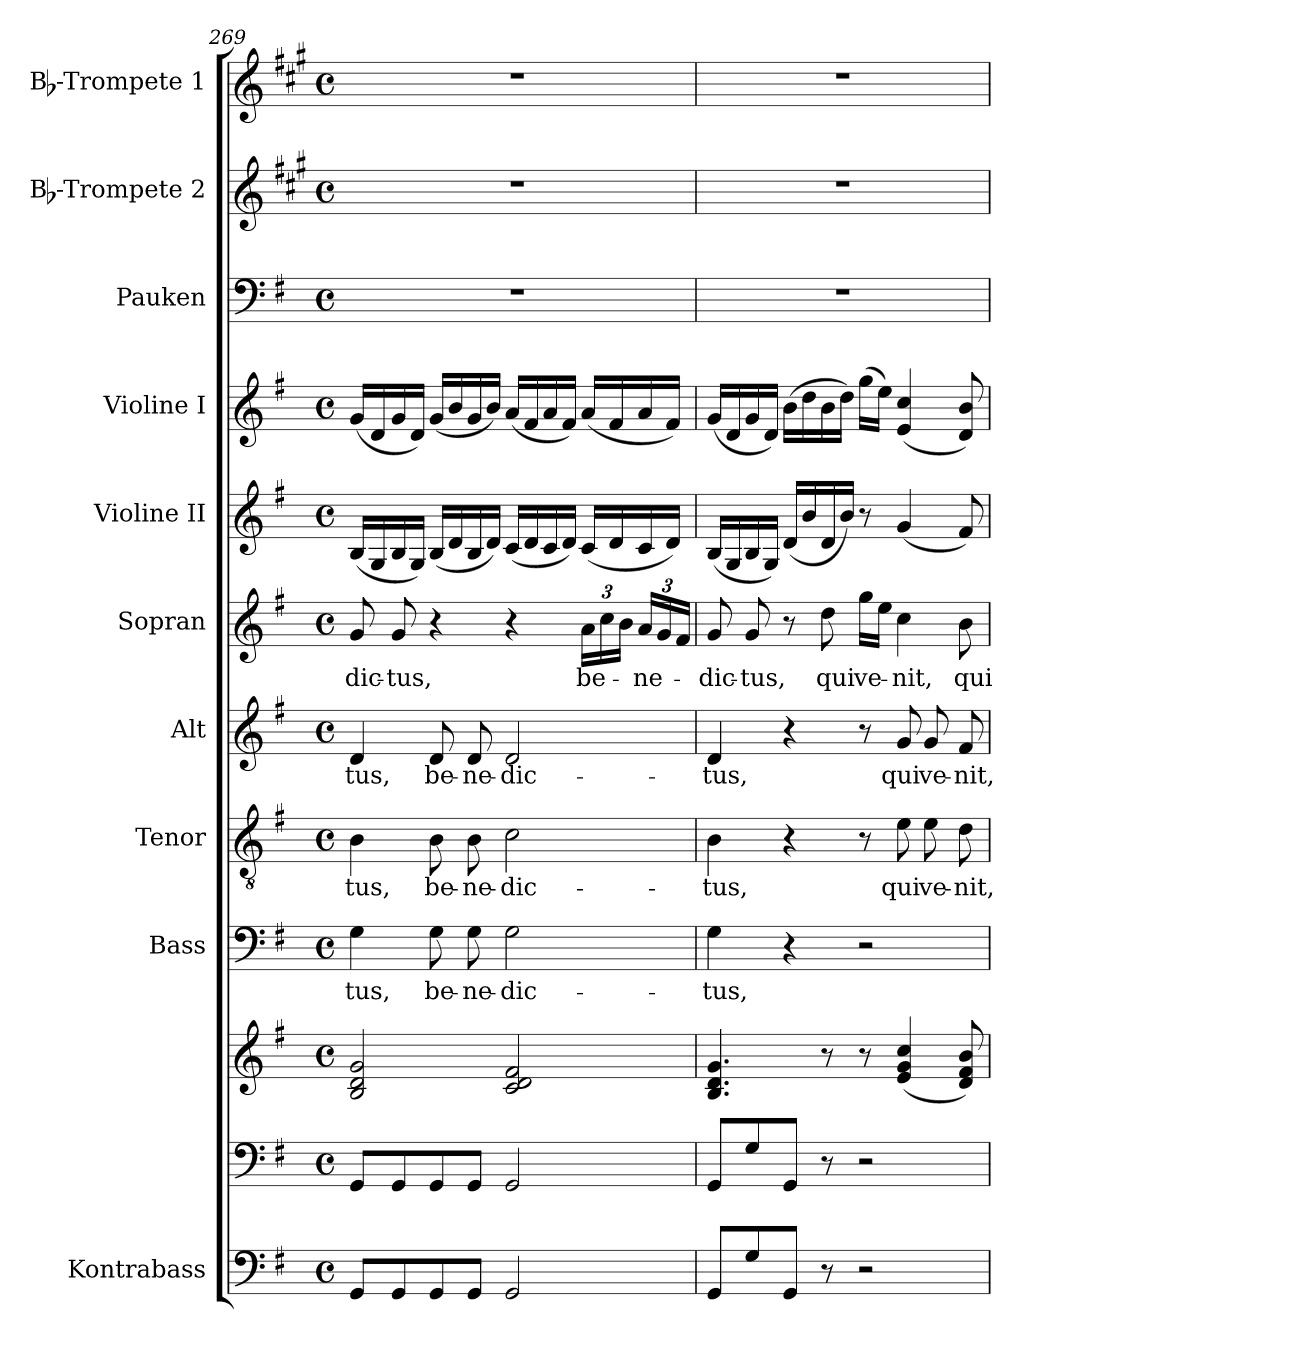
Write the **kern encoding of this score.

**kern	**kern	**kern	**kern	**text	**kern	**text	**kern	**text	**kern	**text	**kern	**kern	**kern	**kern	**kern
*part11	*part10	*part10	*part9	*part9	*part8	*part8	*part7	*part7	*part6	*part6	*part5	*part4	*part3	*part2	*part1
*staff12	*staff11	*staff10	*staff9	*staff9	*staff8	*staff8	*staff7	*staff7	*staff6	*staff6	*staff5	*staff4	*staff3	*staff2	*staff1
*I"Kontrabass	*	*	*I"Bass	*	*I"Tenor	*	*I"Alt	*	*I"Sopran	*	*I"Violine II	*I"Violine I	*I"Pauken	*I"Bb-Trompete 2	*I"Bb-Trompete 1
*I'Kb.	*	*	*I'B.	*	*I'T.	*	*I'A.	*	*I'S.	*	*I'Vl. II	*I'Vl. I	*I'Pk.	*I'Bb Trp. 2	*I'Bb Trp. 1
*clefF4	*clefF4	*clefG2	*clefF4	*	*clefGv2	*	*clefG2	*	*clefG2	*	*clefG2	*clefG2	*clefF4	*clefG2	*clefG2
*ITrd7c12	*	*	*	*	*	*	*	*	*	*	*	*	*	*ITrd1c2	*ITrd1c2
*k[f#]	*k[f#]	*k[f#]	*k[f#]	*	*k[f#]	*	*k[f#]	*	*k[f#]	*	*k[f#]	*k[f#]	*k[f#]	*k[f#]	*k[f#]
*G:	*G:	*G:	*G:	*	*G:	*	*G:	*	*G:	*	*G:	*G:	*G:	*G:	*G:
*M4/4	*M4/4	*M4/4	*M4/4	*	*M4/4	*	*M4/4	*	*M4/4	*	*M4/4	*M4/4	*M4/4	*M4/4	*M4/4
*met(c)	*met(c)	*met(c)	*met(c)	*	*met(c)	*	*met(c)	*	*met(c)	*	*met(c)	*met(c)	*met(c)	*met(c)	*met(c)
=269	=269	=269	=269	=269	=269	=269	=269	=269	=269	=269	=269	=269	=269	=269	=269
!	!	!	!	!LO:LY:b	!	!LO:LY:b	!	!LO:LY:b	!	!LO:LY:b	!	!	!	!	!
8GGG/L	8GG/L	2B/ 2d/ 2g/	4G\	-tus,	4B\	-tus,	4d/	-tus,	8g/	-dic-	(<16B/LL	(<16g/LL	1r	1r	1r
.	.	.	.	.	.	.	.	.	.	.	16G/	16d/	.	.	.
!	!	!	!	!	!	!	!	!	!	!LO:LY:b	!	!	!	!	!
8GGG/	8GG/	.	.	.	.	.	.	.	8g/	-tus,	16B/	16g/	.	.	.
.	.	.	.	.	.	.	.	.	.	.	16G/JJ)	16d/JJ)	.	.	.
!	!	!	!	!LO:LY:b	!	!LO:LY:b	!	!LO:LY:b	!	!	!	!	!	!	!
8GGG/	8GG/	.	8G\	be-	8B\	be-	8d/	be-	4r	.	(<16B/LL	(<16g/LL	.	.	.
.	.	.	.	.	.	.	.	.	.	.	16d/	16b/	.	.	.
!	!	!	!	!LO:LY:b	!	!LO:LY:b	!	!LO:LY:b	!	!	!	!	!	!	!
8GGG/J	8GG/J	.	8G\	-ne-	8B\	-ne-	8d/	-ne-	.	.	16B/	16g/	.	.	.
.	.	.	.	.	.	.	.	.	.	.	16d/JJ)	16b/JJ)	.	.	.
!	!	!	!	!LO:LY:b	!	!LO:LY:b	!	!LO:LY:b	!	!	!	!	!	!	!
2GGG/	2GG/	2c/ 2d/ 2f#/	2G\	-dic-	2c\	-dic-	2d/	-dic-	4r	.	(<16c/LL	(<16a/LL	.	.	.
.	.	.	.	.	.	.	.	.	.	.	16d/	16f#/	.	.	.
.	.	.	.	.	.	.	.	.	.	.	16c/	16a/	.	.	.
.	.	.	.	.	.	.	.	.	.	.	16d/JJ)	16f#/JJ)	.	.	.
!	!	!	!	!	!	!	!	!	!	!LO:LY:b	!	!	!	!	!
.	.	.	.	.	.	.	.	.	24a\LL	be-	(<16c/LL	(<16a/LL	.	.	.
.	.	.	.	.	.	.	.	.	24cc\	.	.	.	.	.	.
.	.	.	.	.	.	.	.	.	.	.	16d/	16f#/	.	.	.
.	.	.	.	.	.	.	.	.	24b\JJ	.	.	.	.	.	.
!	!	!	!	!	!	!	!	!	!	!LO:LY:b	!	!	!	!	!
.	.	.	.	.	.	.	.	.	24a/LL	-ne-	16c/	16a/	.	.	.
.	.	.	.	.	.	.	.	.	24g/	.	.	.	.	.	.
.	.	.	.	.	.	.	.	.	.	.	16d/JJ)	16f#/JJ)	.	.	.
.	.	.	.	.	.	.	.	.	24f#/JJ	.	.	.	.	.	.
!!LO:PB:g=z
=270	=270	=270	=270	=270	=270	=270	=270	=270	=270	=270	=270	=270	=270	=270	=270
!	!	!	!	!LO:LY:b	!	!LO:LY:b	!	!LO:LY:b	!	!LO:LY:b	!	!	!	!	!
8GGG/L	8GG/L	4.B/ 4.d/ 4.g/	4G\	-tus,	4B\	-tus,	4d/	-tus,	8g/	-dic-	(<16B/LL	(<16g/LL	1r	1r	1r
.	.	.	.	.	.	.	.	.	.	.	16G/	16d/	.	.	.
!	!	!	!	!	!	!	!	!	!	!LO:LY:b	!	!	!	!	!
8GG/	8G/	.	.	.	.	.	.	.	8g/	-tus,	16B/	16g/	.	.	.
.	.	.	.	.	.	.	.	.	.	.	16G/JJ)	16d/JJ)	.	.	.
8GGG/J	8GG/J	.	4r	.	4r	.	4r	.	8r	.	(<16d/LL	(>16b\LL	.	.	.
.	.	.	.	.	.	.	.	.	.	.	16b/	16dd\	.	.	.
!	!	!	!	!	!	!	!	!	!	!LO:LY:b	!	!	!	!	!
8r	8r	8r	.	.	.	.	.	.	8dd\	qui	16d/	16b\	.	.	.
.	.	.	.	.	.	.	.	.	.	.	16b/JJ)	16dd\JJ)	.	.	.
!	!	!	!	!	!	!	!	!	!	!LO:LY:b	!	!	!	!	!
2r	2r	8r	2r	.	8r	.	8r	.	16gg\LL	ve-	8r	(>16gg\LL	.	.	.
.	.	.	.	.	.	.	.	.	16ee\JJ	.	.	16ee\JJ)	.	.	.
!	!	!	!	!	!	!LO:LY:b	!	!LO:LY:b	!	!LO:LY:b	!	!	!	!	!
.	.	(<4e/ 4g/ 4cc/	.	.	8e\	qui	8g/	qui	4cc\	-nit,	(<4g/	(4e/ 4cc/	.	.	.
!	!	!	!	!	!	!LO:LY:b	!	!LO:LY:b	!	!	!	!	!	!	!
.	.	.	.	.	8e\	ve-	8g/	ve-	.	.	.	.	.	.	.
!	!	!	!	!	!	!LO:LY:b	!	!LO:LY:b	!	!LO:LY:b	!	!	!	!	!
.	.	8d/ 8f#/ 8b/)	.	.	8d\	-nit,	8f#/	-nit,	8b\	qui	8f#/)	8d/ 8b/)	.	.	.
=	=	=	=	=	=	=	=	=	=	=	=	=	=	=	=
*-	*-	*-	*-	*-	*-	*-	*-	*-	*-	*-	*-	*-	*-	*-	*-
